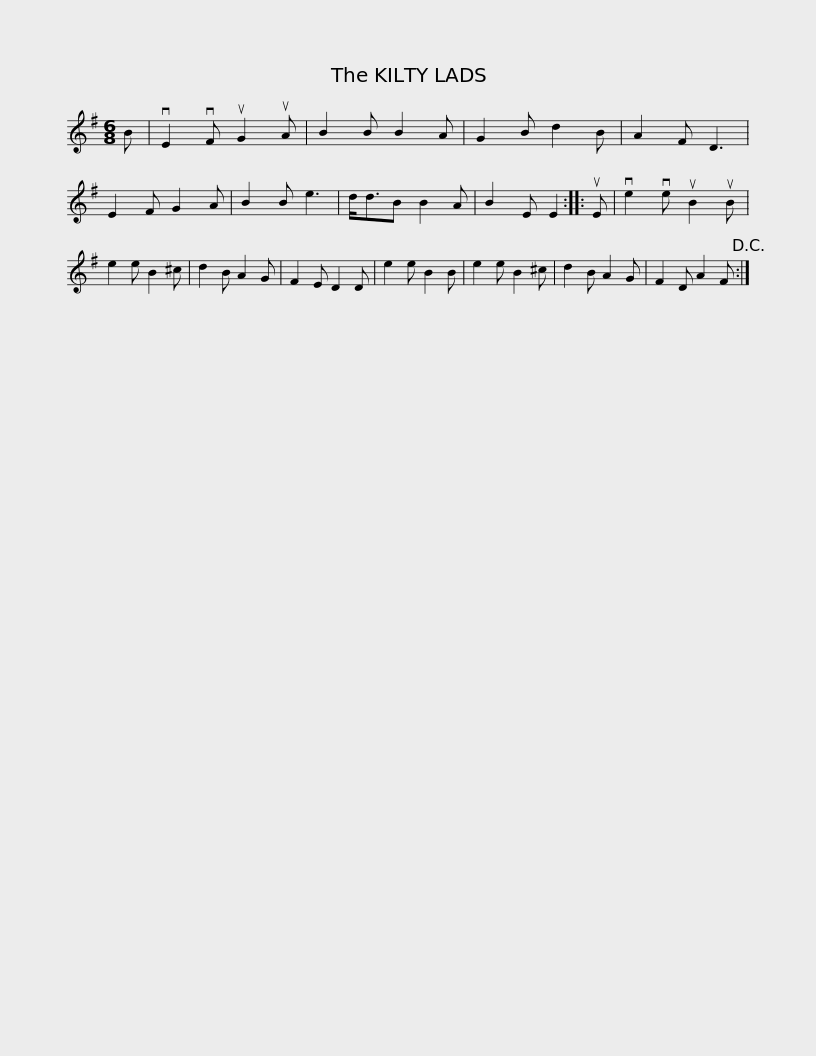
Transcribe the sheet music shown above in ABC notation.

X:1
L:1/8
M:6/8
I:linebreak $
K:Emin
V:1 treble
V:1
 B | vE2 vF uG2 uA | B2 B B2 A | G2 B d2 B | A2 F D3 | %5
 E2 F G2 A | B2 B e3 | d<dB B2 A | B2 E E2 :: uE |$ %10
 ve2 ve uB2 uB | e2 e B2 ^c | d2 B A2 G | F2 E D2 D | e2 e B2 B | %15
 e2 e B2 ^c | d2 B A2 G | F2 D A2 F!D.C.! :| %18
